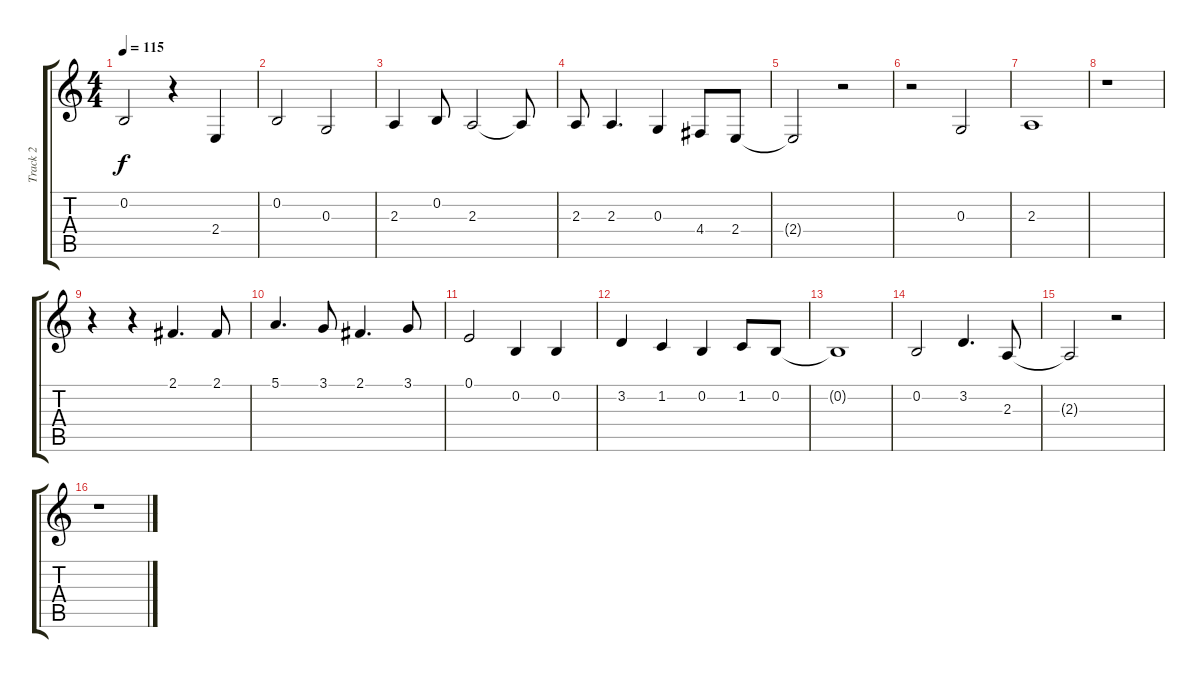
\track ("Track 2" "Track 2") {instrument acousticgrandpiano}
\staff {score tabs}
\tuning (E4 B3 G3 D3 A2 E2) {hide}
\ts (4 4)
\tempo 115
\clef g2
\ks c
0.2{t}.2{dy f} r.4 2.4.4 |
0.2.2 0.3.2 |
2.3.4 0.2.8 2.3.2 2.3{t}.8 |
2.3.8 2.3.4{d} 0.3.4 4.4.8 2.4.8 |
2.4{t}.2 r.2 |
r.2 0.3.2 |
2.3.1 |
r.1 |
r.4 r.4 2.1.4{d} 2.1.8 |
5.1.4{d} 3.1.8 2.1.4{d} 3.1.8 |
0.1.2 0.2.4 0.2.4 |
3.2.4 1.2.4 0.2.4 1.2.8 0.2.8 |
0.2{t}.1 |
0.2.2 3.2.4{d} 2.3.8 |
2.3{t}.2 r.2 |
r.1
